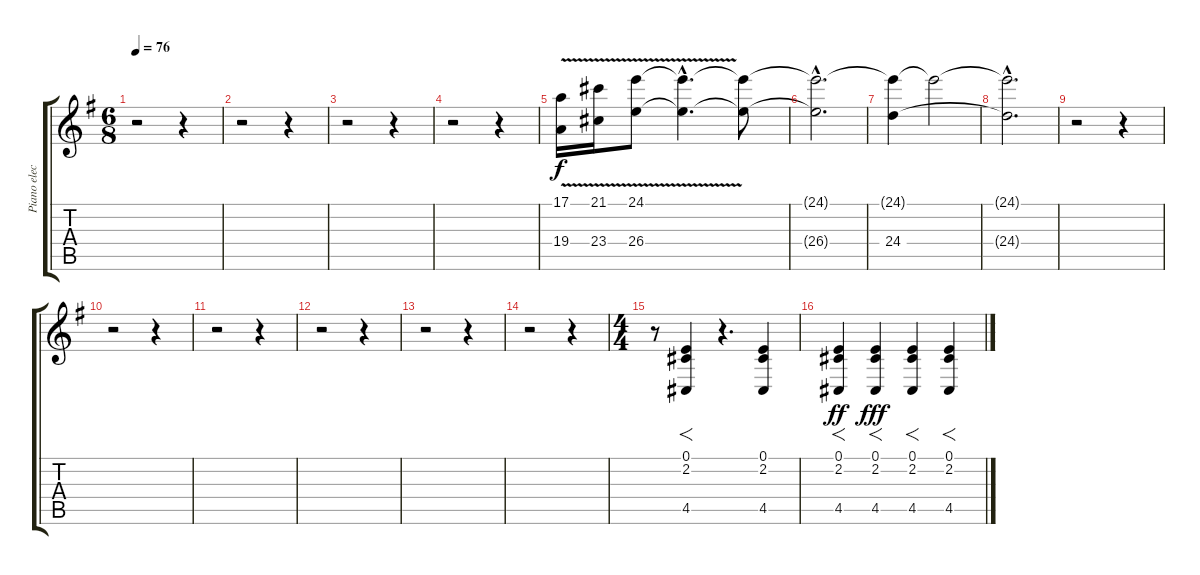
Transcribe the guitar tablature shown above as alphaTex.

\track ("Piano electro" "Piano elec") {instrument stringensemble2}
\staff {score tabs}
\tuning (E4 B3 G3 D3 A2 E2) {hide}
\ts (6 8)
\tempo 76
\clef g2
\ks g
r.2{dy f} r.4 |
r.2 r.4 |
r.2 r.4 |
r.2 r.4 |
(17.1{v} 19.4).16 (21.1{v} 23.4).16 (24.1{v} 26.4).8 (24.1{hac t} 26.4{hac t}).4{d} (24.1{t} 26.4{t}).8 |
(24.1{hac t} 26.4{hac t}).2{d} |
(24.1{t} 24.4).4 24.1{t}.2 |
(24.1{hac t} 24.4{hac t}).2{d} |
r.2 r.4 |
r.2 r.4 |
r.2 r.4 |
r.2 r.4 |
r.2 r.4 |
r.2 r.4 |
\ts (4 4)
r.8 (0.1 2.2 4.5).4{f} r.4{d} (0.1 2.2 4.5).4 |
(0.1 2.2 4.5).4{f dy ff} (0.1 2.2 4.5).4{f dy fff} (0.1 2.2 4.5).4{f} (0.1 2.2 4.5).4{f}
